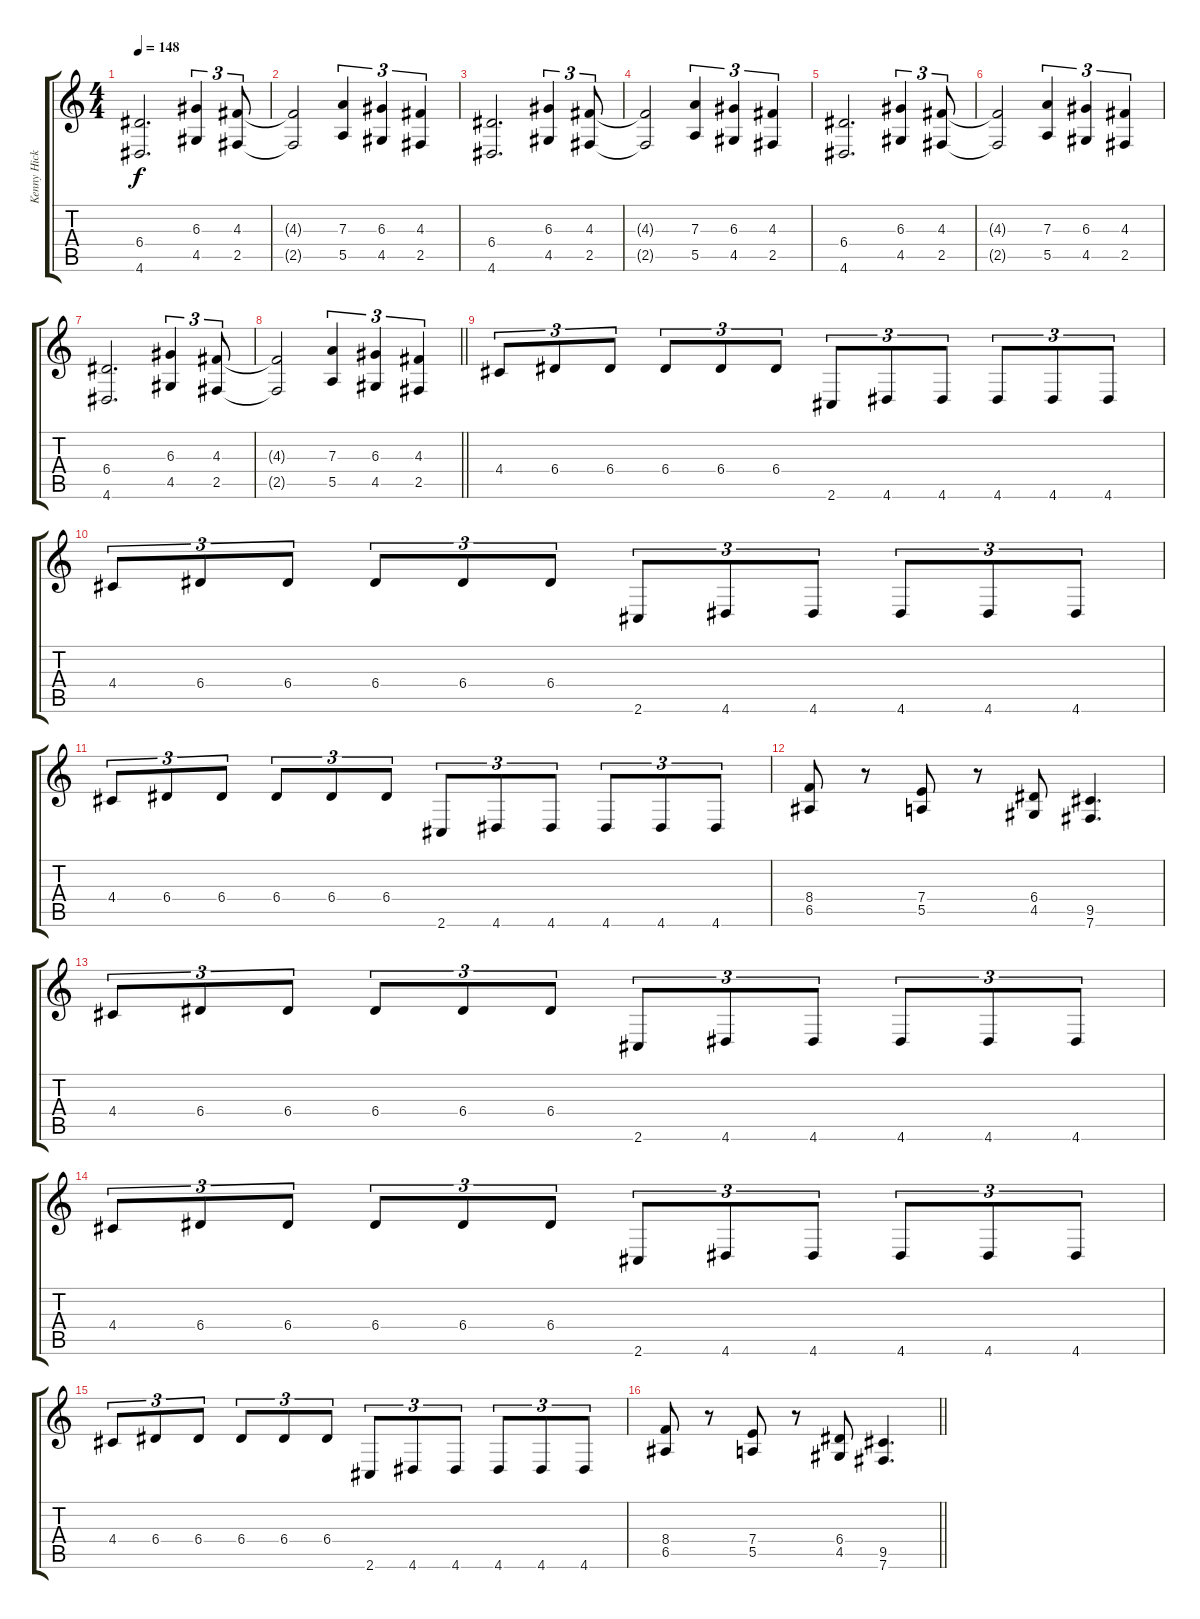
\track ("Kenny Hickey" "Kenny Hick") {instrument distortionguitar}
\staff {score tabs}
\tuning (B3 Gb3 D3 A2 E2 B1) {hide}
\ts (4 4)
\tempo 148
\clef g2
\ks c
(6.4 4.6).2{d dy f} (6.3 4.5).4{tu (3 2)} (4.3 2.5).8{tu (3 2)} |
(4.3{t} 2.5{t}).2 (7.3 5.5).4{tu (3 2)} (6.3 4.5).4{tu (3 2)} (4.3 2.5).4{tu (3 2)} |
(6.4 4.6).2{d} (6.3 4.5).4{tu (3 2)} (4.3 2.5).8{tu (3 2)} |
(4.3{t} 2.5{t}).2 (7.3 5.5).4{tu (3 2)} (6.3 4.5).4{tu (3 2)} (4.3 2.5).4{tu (3 2)} |
(6.4 4.6).2{d} (6.3 4.5).4{tu (3 2)} (4.3 2.5).8{tu (3 2)} |
(4.3{t} 2.5{t}).2 (7.3 5.5).4{tu (3 2)} (6.3 4.5).4{tu (3 2)} (4.3 2.5).4{tu (3 2)} |
(6.4 4.6).2{d} (6.3 4.5).4{tu (3 2)} (4.3 2.5).8{tu (3 2)} |
\barLineRight lightlight
(4.3{t} 2.5{t}).2 (7.3 5.5).4{tu (3 2)} (6.3 4.5).4{tu (3 2)} (4.3 2.5).4{tu (3 2)} |
\section ("" "")
4.4.8{tu (3 2)} 6.4.8{tu (3 2)} 6.4.8{tu (3 2)} 6.4.8{tu (3 2)} 6.4.8{tu (3 2)} 6.4.8{tu (3 2)} 2.6.8{tu (3 2)} 4.6.8{tu (3 2)} 4.6.8{tu (3 2)} 4.6.8{tu (3 2)} 4.6.8{tu (3 2)} 4.6.8{tu (3 2)} |
4.4.8{tu (3 2)} 6.4.8{tu (3 2)} 6.4.8{tu (3 2)} 6.4.8{tu (3 2)} 6.4.8{tu (3 2)} 6.4.8{tu (3 2)} 2.6.8{tu (3 2)} 4.6.8{tu (3 2)} 4.6.8{tu (3 2)} 4.6.8{tu (3 2)} 4.6.8{tu (3 2)} 4.6.8{tu (3 2)} |
4.4.8{tu (3 2)} 6.4.8{tu (3 2)} 6.4.8{tu (3 2)} 6.4.8{tu (3 2)} 6.4.8{tu (3 2)} 6.4.8{tu (3 2)} 2.6.8{tu (3 2)} 4.6.8{tu (3 2)} 4.6.8{tu (3 2)} 4.6.8{tu (3 2)} 4.6.8{tu (3 2)} 4.6.8{tu (3 2)} |
(8.4 6.5).8 r.8 (7.4 5.5).8 r.8 (6.4 4.5).8 (9.5 7.6).4{d} |
4.4.8{tu (3 2)} 6.4.8{tu (3 2)} 6.4.8{tu (3 2)} 6.4.8{tu (3 2)} 6.4.8{tu (3 2)} 6.4.8{tu (3 2)} 2.6.8{tu (3 2)} 4.6.8{tu (3 2)} 4.6.8{tu (3 2)} 4.6.8{tu (3 2)} 4.6.8{tu (3 2)} 4.6.8{tu (3 2)} |
4.4.8{tu (3 2)} 6.4.8{tu (3 2)} 6.4.8{tu (3 2)} 6.4.8{tu (3 2)} 6.4.8{tu (3 2)} 6.4.8{tu (3 2)} 2.6.8{tu (3 2)} 4.6.8{tu (3 2)} 4.6.8{tu (3 2)} 4.6.8{tu (3 2)} 4.6.8{tu (3 2)} 4.6.8{tu (3 2)} |
4.4.8{tu (3 2)} 6.4.8{tu (3 2)} 6.4.8{tu (3 2)} 6.4.8{tu (3 2)} 6.4.8{tu (3 2)} 6.4.8{tu (3 2)} 2.6.8{tu (3 2)} 4.6.8{tu (3 2)} 4.6.8{tu (3 2)} 4.6.8{tu (3 2)} 4.6.8{tu (3 2)} 4.6.8{tu (3 2)} |
\barLineRight lightlight
(8.4 6.5).8{balance 16} r.8 (7.4 5.5).8 r.8 (6.4 4.5).8 (9.5 7.6).4{d}
